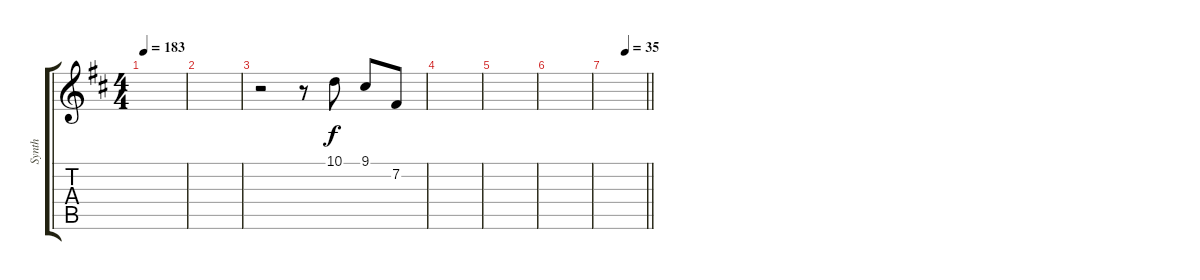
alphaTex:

\track ("Synth" "Synth") {instrument pad1newage}
\staff {score tabs}
\tuning (E4 B3 G3 D3 A2 E2) {hide}
\ts (4 4)
\tempo 183
\clef g2
\ks d
|
|
r.2 r.8 10.1.8 9.1.8 7.2.8 |
|
|
|
\tempo (35 0.5)
\barLineRight lightlight
